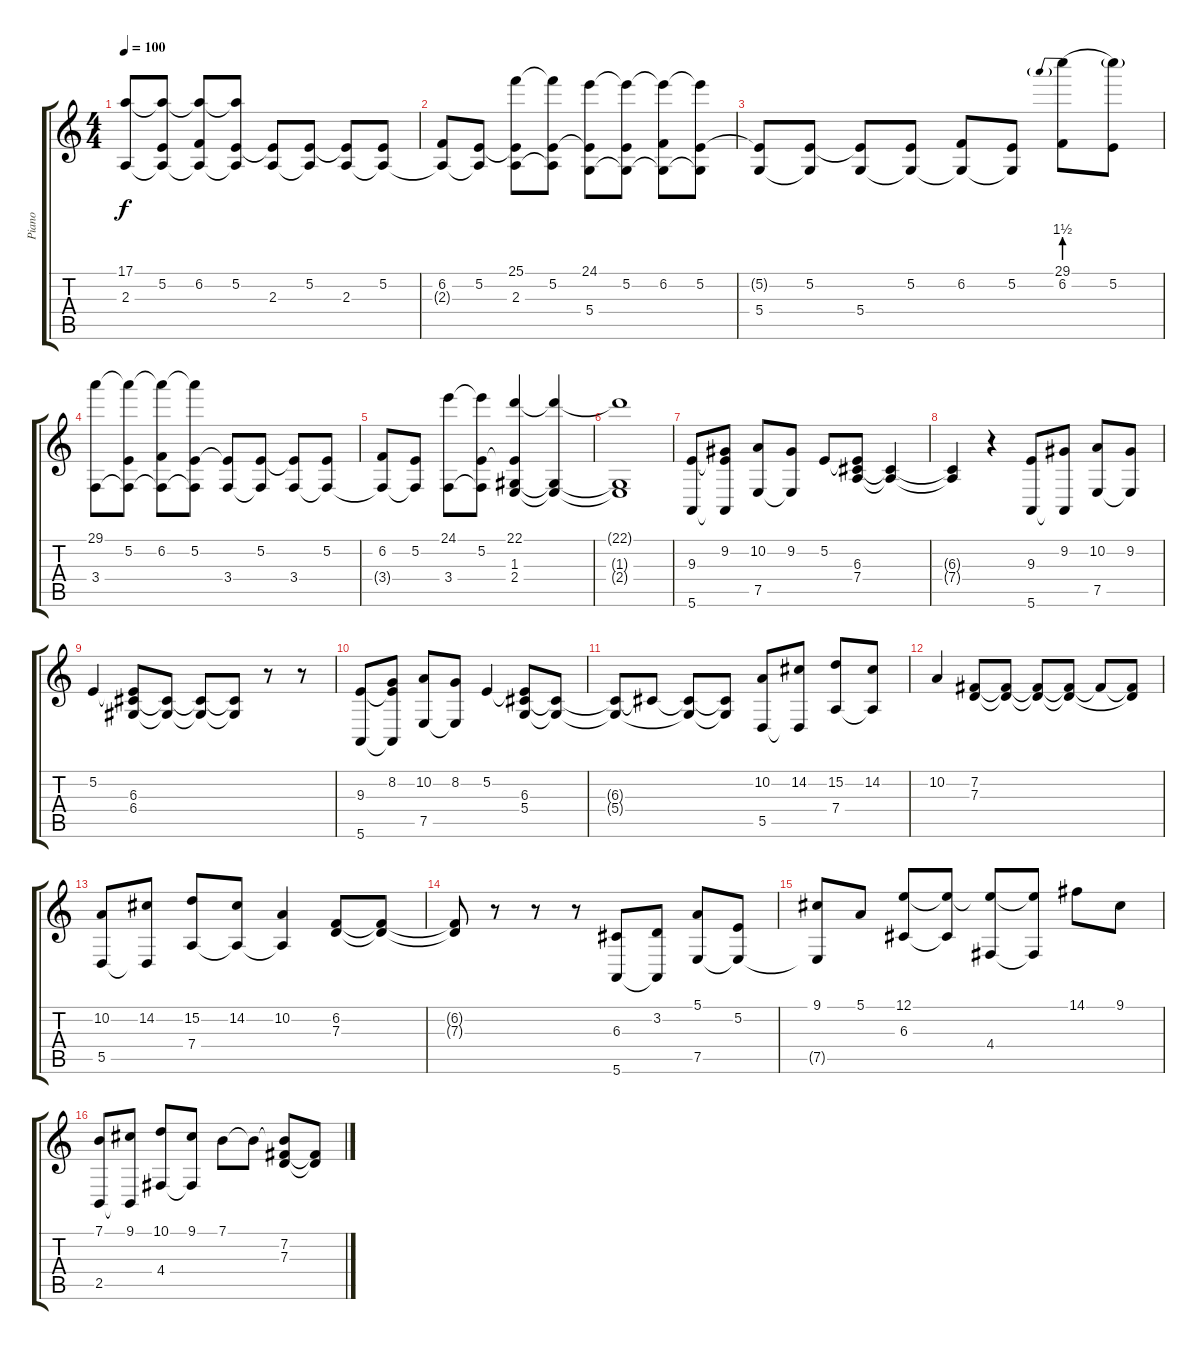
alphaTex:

\track ("Piano" "Piano") {instrument acousticgrandpiano}
\staff {score tabs}
\tuning (E4 B3 G3 D3 A2 E2) {hide}
\ts (4 4)
\tempo 100
\clef g2
\ks c
(17.1 2.3).8{dy f instrument acousticgrandpiano} (17.1{t} 5.2 2.3{t}).8 (17.1{t} 6.2 2.3{t}).8 (17.1{t} 5.2 2.3{t}).8 (5.2{t} 2.3).8 (5.2 2.3{t}).8 (5.2{t} 2.3).8 (5.2 2.3{t}).8 |
(6.2 2.3{t}).8 (5.2 2.3{t}).8 (25.1 5.2{t} 2.3).8 (25.1{t} 5.2 2.3{t}).8 (24.1 5.2{t} 5.4).8 (24.1{t} 5.2 5.4{t}).8 (24.1{t} 6.2 5.4{t}).8 (24.1{t} 5.2 5.4{t}).8 |
(5.2{t} 5.4).8 (5.2 5.4{t}).8 (5.2{t} 5.4).8 (5.2 5.4{t}).8 (6.2 5.4{t}).8 (5.2 5.4{t}).8 (29.1{be (prebend 0 6 60 6)} 6.2).8 (29.1{t} 5.2).8 |
(29.1 3.4).8 (29.1{t} 5.2 3.4{t}).8 (29.1{t} 6.2 3.4{t}).8 (29.1{t} 5.2 3.4{t}).8 (5.2{t} 3.4).8 (5.2 3.4{t}).8 (5.2{t} 3.4).8 (5.2 3.4{t}).8 |
(6.2 3.4{t}).8 (5.2 3.4{t}).8 (24.1 3.4).8 (24.1{t} 5.2 3.4{t}).8 (22.1 5.2{t} 1.3 2.4).4 (22.1{t} 1.3{t} 2.4{t}).4 |
(22.1{t} 1.3{t} 2.4{t}).1 |
(9.3 5.6).8 (9.2 9.3{t} 5.6{t}).8 (10.2 7.5).8 (9.2 7.5{t}).8 5.2.8 (5.2{t} 6.3 7.4).8 (6.3{t} 7.4{t}).4 |
(6.3{t} 7.4{t}).4 r.4 (9.3 5.6).8 (9.2 5.6{t}).8 (10.2 7.5).8 (9.2 7.5{t}).8 |
5.2.4 (5.2{t} 6.3 6.4).8 (6.3{t} 6.4{t}).8 (6.3{t} 6.4{t}).8 (6.3{t} 6.4{t}).8 r.8 r.8 |
(9.3 5.6).8 (8.2 9.3{t} 5.6{t}).8 (10.2 7.5).8 (8.2 7.5{t}).8 5.2.4 (5.2{t} 6.3 5.4).8 (6.3{t} 5.4{t}).8 |
(6.3{t} 5.4{t}).8 6.3{t}.8 (6.3{t} 5.4{t}).8 (6.3{t} 5.4{t}).8 (10.2 5.5).8 (14.2 5.5{t}).8 (15.2 7.4).8 (14.2 7.4{t}).8 |
10.2.4 (7.2 7.3).8 (7.2{t} 7.3{t}).8 (7.2{t} 7.3{t}).8 (7.2{t} 7.3{t}).8 7.2{t}.8 (7.2{t} 7.3{t}).8 |
(10.2 5.5).8 (14.2 5.5{t}).8 (15.2 7.4).8 (14.2 7.4{t}).8 (10.2 7.4{t}).4 (6.2 7.3).8 (6.2{t} 7.3{t}).8 |
(6.2{t} 7.3{t}).8 r.8 r.8 r.8 (6.3 5.6).8 (3.2 5.6{t}).8 (5.1 7.5).8 (5.2 7.5{t}).8 |
(9.1 7.5{t}).8 5.1.8 (12.1 6.3).8 (12.1{t} 6.3{t}).8 (12.1{t} 4.4).8 (12.1{t} 4.4{t}).8 14.1.8 9.1.8 |
(7.1 2.5).8 (9.1 2.5{t}).8 (10.1 4.4).8 (9.1 4.4{t}).8 7.1.8 7.1{t}.8 (7.1{t} 7.2 7.3).8 (7.2{t} 7.3{t}).8
